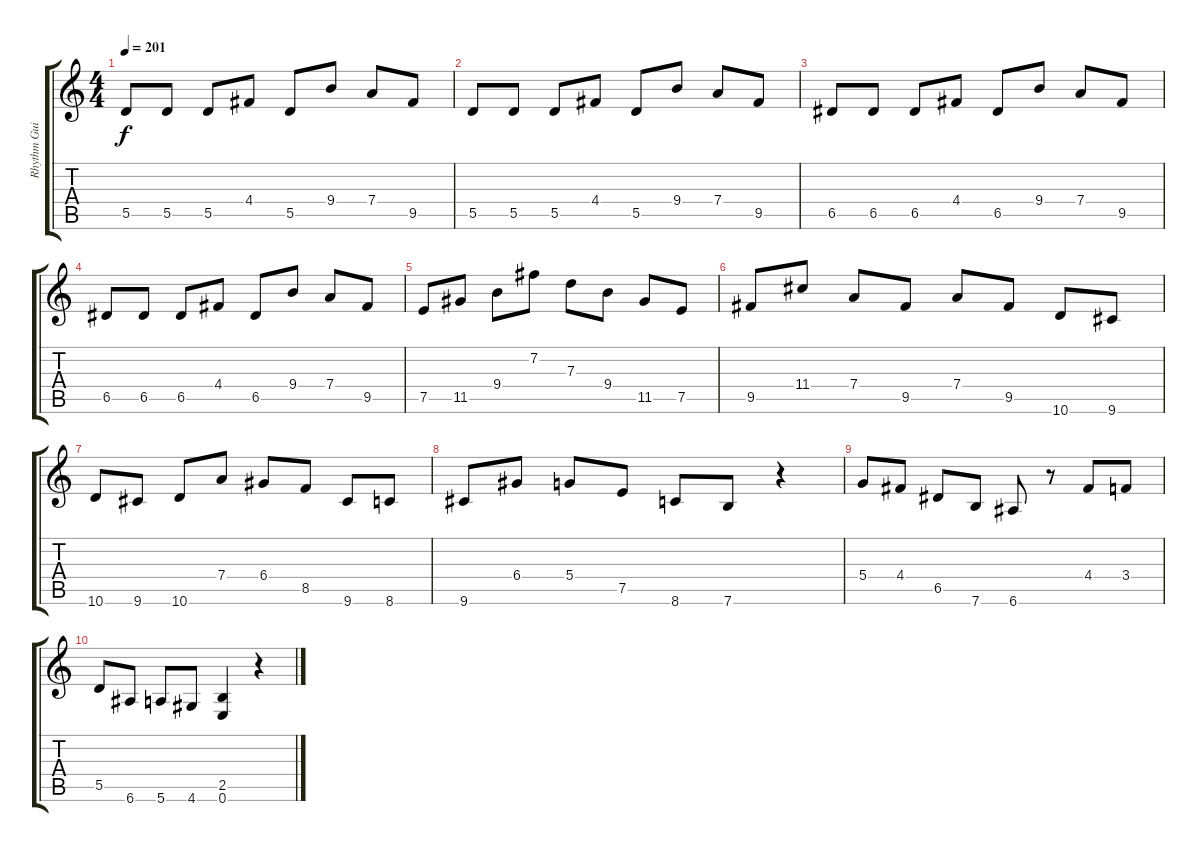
\track ("Rhythm Guitar" "Rhythm Gui") {instrument distortionguitar}
\staff {score tabs}
\tuning (E4 B3 G3 D3 A2 E2) {hide}
\ts (4 4)
\tempo 201
\clef g2
\ks c
5.5.8{dy f} 5.5.8 5.5.8 4.4.8 5.5.8 9.4.8 7.4.8 9.5.8 |
5.5.8 5.5.8 5.5.8 4.4.8 5.5.8 9.4.8 7.4.8 9.5.8 |
6.5.8 6.5.8 6.5.8 4.4.8 6.5.8 9.4.8 7.4.8 9.5.8 |
6.5.8 6.5.8 6.5.8 4.4.8 6.5.8 9.4.8 7.4.8 9.5.8 |
7.5.8 11.5.8 9.4.8 7.2.8 7.3.8 9.4.8 11.5.8 7.5.8 |
9.5.8 11.4.8 7.4.8 9.5.8 7.4.8 9.5.8 10.6.8 9.6.8 |
10.6.8 9.6.8 10.6.8 7.4.8 6.4.8 8.5.8 9.6.8 8.6.8 |
9.6.8 6.4.8 5.4.8 7.5.8 8.6.8 7.6.8 r.4 |
5.4.8 4.4.8 6.5.8 7.6.8 6.6.8 r.8 4.4.8 3.4.8 |
5.5.8 6.6.8 5.6.8 4.6.8 (2.5 0.6).4 r.4
